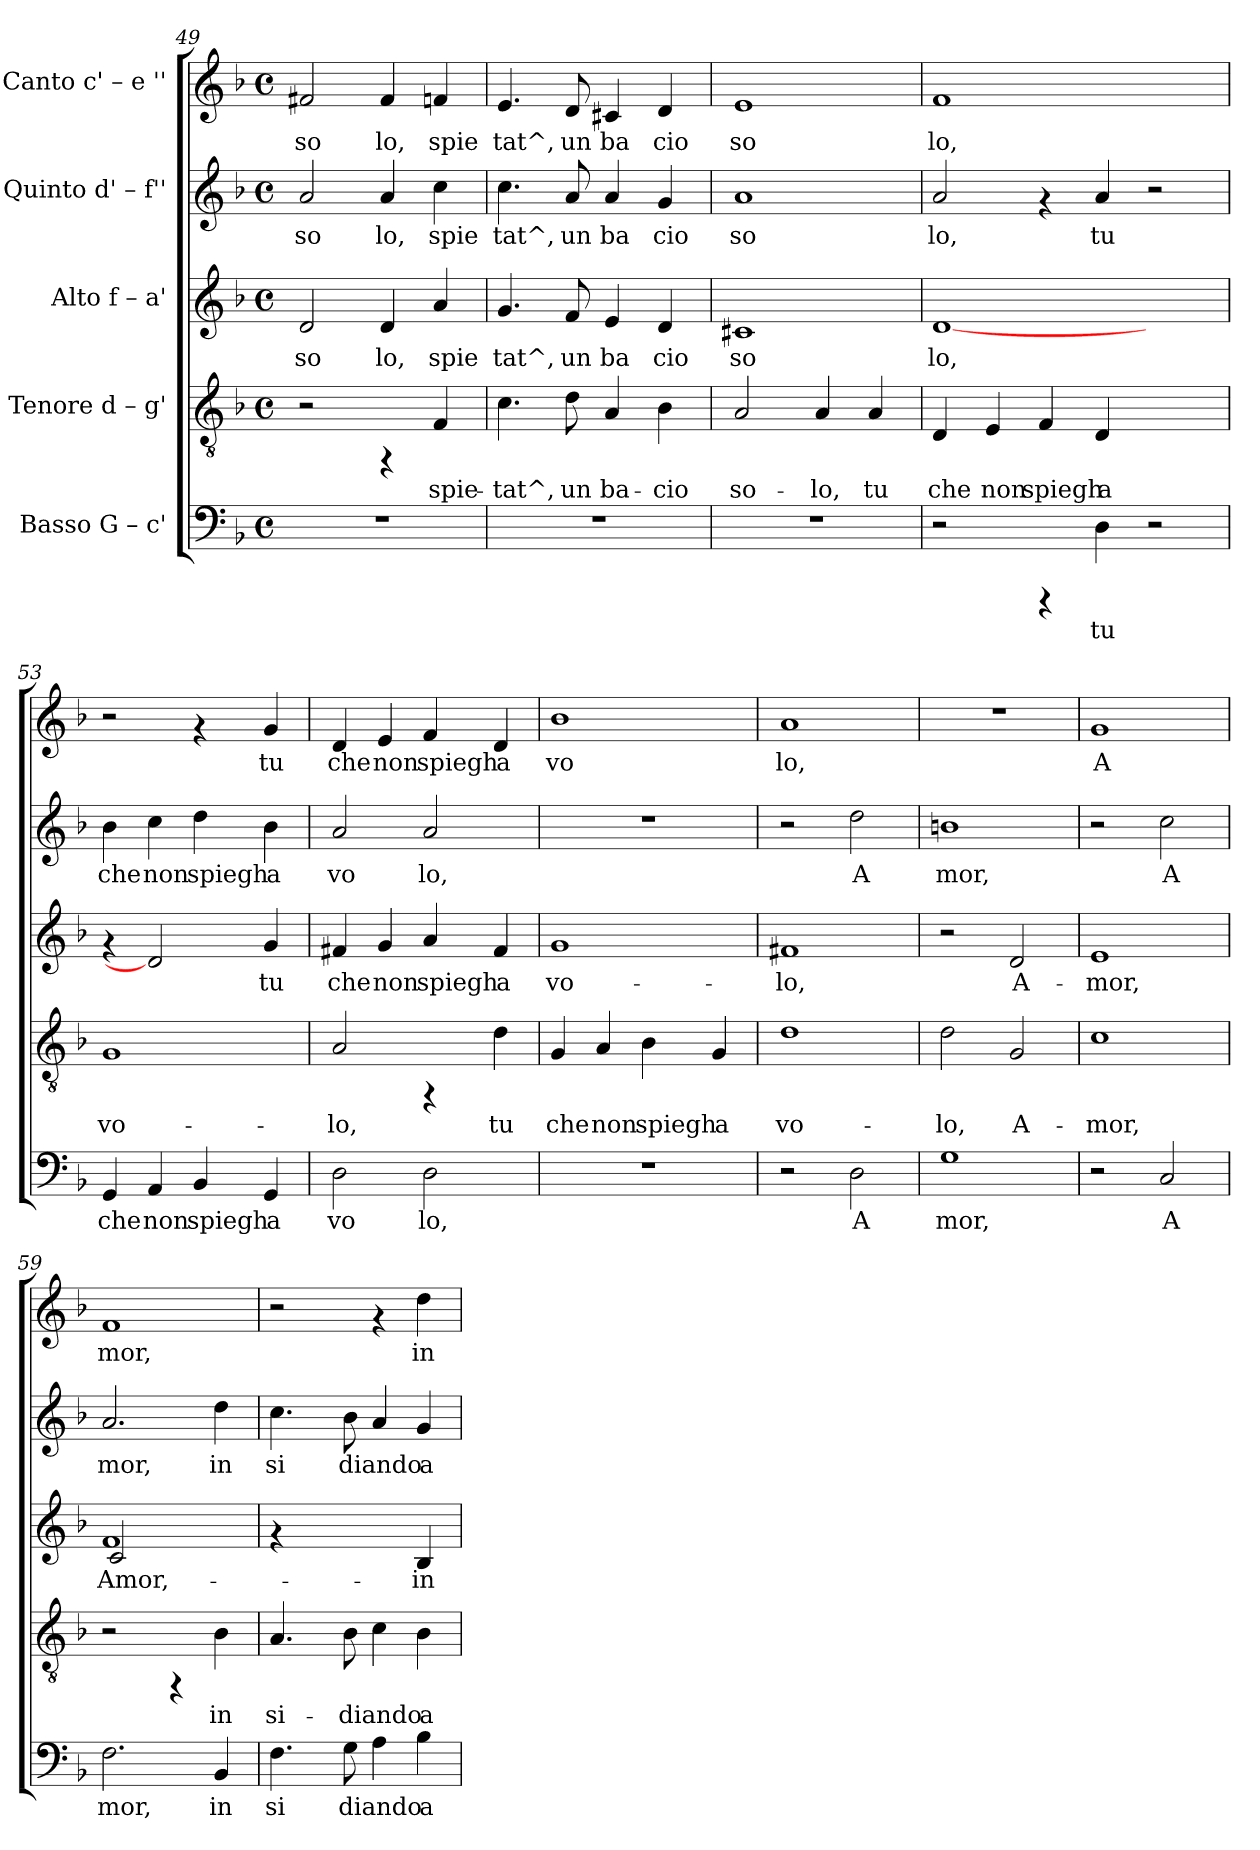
**kern	**text	**kern	**text	**kern	**text	**kern	**text	**kern	**text
*part5	*part5	*part4	*part4	*part3	*part3	*part2	*part2	*part1	*part1
*staff5	*staff5	*staff4	*staff4	*staff3	*staff3	*staff2	*staff2	*staff1	*staff1
*I"Basso  G – c'	*	*I"Tenore  d – g'	*	*I"Alto  f – a'	*	*I"Quinto  d' – f''	*	*I"Canto  c' – e ''	*
*clefF4	*	*clefGv2	*	*clefG2	*	*clefG2	*	*clefG2	*
*k[b-]	*	*k[b-]	*	*k[b-]	*	*k[b-]	*	*k[b-]	*
*F:	*	*F:	*	*F:	*	*F:	*	*F:	*
*M4/4	*	*M4/4	*	*M4/4	*	*M4/4	*	*M4/4	*
*met(c)	*	*met(c)	*	*met(c)	*	*met(c)	*	*met(c)	*
=49	=49	=49	=49	=49	=49	=49	=49	=49	=49
!	!	!	!	!	!LO:LY:b:cj	!	!LO:LY:b:rj	!	!LO:LY:b:rj
1r	.	2r	.	2d/	so	2a/	so	2f#X/	so
!	!	!	!	!	!LO:LY:b:cj	!	!LO:LY:b:rj	!	!LO:LY:b:rj
.	.	4rFF	.	4d/	lo,	4a/	lo,	4f#/	lo,
!	!	!	!LO:LY:b:cj	!	!LO:LY:b:cj	!	!LO:LY:b:rj	!	!LO:LY:b:rj
.	.	4F/	spie-	4a/	spie	4cc\	spie	4f/	spie
=50	=50	=50	=50	=50	=50	=50	=50	=50	=50
!	!	!	!LO:LY:b:cj	!	!LO:LY:b:cj	!	!LO:LY:b:rj	!	!LO:LY:b:rj
1r	.	4.c\	-tat^,	4.g/	tat^,	4.cc\	tat^,	4.e/	tat^,
!	!	!	!LO:LY:b:cj	!	!LO:LY:b:cj	!	!LO:LY:b:rj	!	!LO:LY:b:rj
.	.	8d\	un	8f/	un	8a/	un	8d/	un
!	!	!	!LO:LY:b:cj	!	!LO:LY:b:cj	!	!LO:LY:b:rj	!	!LO:LY:b:rj
.	.	4A/	ba-	4e/	ba	4a/	ba	4c#X/	ba
!	!	!	!LO:LY:b:cj	!	!LO:LY:b:cj	!	!LO:LY:b:rj	!	!LO:LY:b:rj
.	.	4B-\	-cio	4d/	cio	4g/	cio	4d/	cio
=51	=51	=51	=51	=51	=51	=51	=51	=51	=51
!	!	!	!LO:LY:b:cj	!	!LO:LY:b:cj	!	!LO:LY:b:rj	!	!LO:LY:b:rj
1r	.	2A/	so-	1c#X	so	1a	so	1e	so
!	!	!	!LO:LY:b:cj	!	!	!	!	!	!
.	.	4A/	-lo,	.	.	.	.	.	.
!	!	!	!LO:LY:b:cj	!	!	!	!	!	!
.	.	4A/	tu	.	.	.	.	.	.
=52	=52	=52	=52	=52	=52	=52	=52	=52	=52
!	!	!	!LO:LY:b:cj	!	!LO:LY:b:cj	!	!LO:LY:b:rj	!	!LO:LY:b:rj
2r	.	4D/	che	[1d	lo,	2a/	lo,	1f	lo,
!	!	!	!LO:LY:b:cj	!	!	!	!	!	!
.	.	4E/	non	.	.	.	.	.	.
!	!	!	!LO:LY:b:cj	!	!	!	!	!	!
4rCCC	.	4F/	spiegh	.	.	4rf	.	.	.
!	!LO:LY:b:cj	!	!LO:LY:b:cj	!	!	!	!LO:LY:b:rj	!	!
4D\	tu	4D/	a	.	.	4a/	tu	.	.
2r	.	2ryy	.	2ryy	.	2r	.	2ryy	.
=53	=53	=53	=53	=53	=53	=53	=53	=53	=53
!	!LO:LY:b:cj	!	!LO:LY:b:cj	!	!	!	!LO:LY:b:rj	!	!
4GG/	che	1G	vo-	4rf	.	4b-\	che	2r	.
!	!LO:LY:b:cj	!	!	!	!	!	!LO:LY:b:rj	!	!
4AA/	non	.	.	2d]	.	4cc\	non	.	.
!	!LO:LY:b:cj	!	!	!	!	!	!LO:LY:b:rj	!	!
4BB-/	spiegh	.	.	.	.	4dd\	spiegh	4rf	.
!	!LO:LY:b:cj	!	!	!	!LO:LY:b:cj	!	!LO:LY:b:rj	!	!LO:LY:b:rj
4GG/	a	.	.	4g/	tu	4b-\	a	4g/	tu
!!LO:PB:g=z
=54	=54	=54	=54	=54	=54	=54	=54	=54	=54
!	!LO:LY:b:cj	!	!LO:LY:b:cj	!	!LO:LY:b:cj	!	!LO:LY:b:rj	!	!LO:LY:b:rj
2D\	vo	2A/	-lo,	4f#X/	che	2a/	vo	4d/	che
!	!	!	!	!	!LO:LY:b:cj	!	!	!	!LO:LY:b:rj
.	.	.	.	4g/	non	.	.	4e/	non
!	!LO:LY:b:cj	!	!	!	!LO:LY:b:cj	!	!LO:LY:b:rj	!	!LO:LY:b:rj
2D\	lo,	4rFF	.	4a/	spiegh	2a/	lo,	4f/	spiegh
!	!	!	!LO:LY:b:cj	!	!LO:LY:b:cj	!	!	!	!LO:LY:b:rj
.	.	4d\	tu	4f#/	a	.	.	4d/	a
=55	=55	=55	=55	=55	=55	=55	=55	=55	=55
!	!	!	!LO:LY:b:cj	!	!LO:LY:b:cj	!	!	!	!LO:LY:b:rj
1r	.	4G/	che	1g	vo-	1r	.	1b-	vo
!	!	!	!LO:LY:b:cj	!	!	!	!	!	!
.	.	4A/	non	.	.	.	.	.	.
!	!	!	!LO:LY:b:cj	!	!	!	!	!	!
.	.	4B-\	spiegh	.	.	.	.	.	.
!	!	!	!LO:LY:b:cj	!	!	!	!	!	!
.	.	4G/	a	.	.	.	.	.	.
=56	=56	=56	=56	=56	=56	=56	=56	=56	=56
!	!	!	!LO:LY:b:cj	!	!LO:LY:b:cj	!	!	!	!LO:LY:b:rj
2r	.	1d	vo-	1f#X	-lo,	2r	.	1a	lo,
!	!LO:LY:b:cj	!	!	!	!	!	!LO:LY:b:rj	!	!
2D\	A	.	.	.	.	2dd\	A	.	.
=57	=57	=57	=57	=57	=57	=57	=57	=57	=57
!	!LO:LY:b:cj	!	!LO:LY:b:cj	!	!	!	!LO:LY:b:rj	!	!
1G	mor,	2d\	-lo,	2r	.	1bn	mor,	1r	.
!	!	!	!LO:LY:b:cj	!	!LO:LY:b:cj	!	!	!	!
.	.	2G/	A-	2d/	A-	.	.	.	.
=58	=58	=58	=58	=58	=58	=58	=58	=58	=58
!	!	!	!LO:LY:b:cj	!	!LO:LY:b:cj	!	!	!	!LO:LY:b:rj
2r	.	1c	-mor,	1e	-mor,	2r	.	1g	A
!	!LO:LY:b:cj	!	!	!	!	!	!LO:LY:b:rj	!	!
2C/	A	.	.	.	.	2cc\	A	.	.
=59	=59	=59	=59	=59	=59	=59	=59	=59	=59
!	!LO:LY:b:cj	!	!	!	!LO:LY:b:cj	!	!LO:LY:b:rj	!	!LO:LY:b:rj
*	*	*	*	*^	*	*	*	*	*
2.F\	mor,	2r	.	1f	2c/	Amor,-	2.a/	mor,	1f	mor,
.	.	4rFF	.	.	2ryy	.	.	.	.	.
!	!LO:LY:b:cj	!	!LO:LY:b:cj	!	!	!	!	!LO:LY:b:rj	!	!
4BB-/	in	4B-\	in	.	.	.	4dd\	in	.	.
*	*	*	*	*v	*v	*	*	*	*	*
=60	=60	=60	=60	=60	=60	=60	=60	=60	=60
!	!LO:LY:b:cj	!	!LO:LY:b:cj	!	!	!	!LO:LY:b:rj	!	!
4.F\	si	4.A/	si-	4rf	.	4.cc\	si	2r	.
.	.	.	.	2ryy	.	.	.	.	.
!	!LO:LY:b:cj	!	!LO:LY:b:cj	!	!	!	!LO:LY:b:rj	!	!
8G\	diando	8B-\	-diando	.	.	8b-\	diando	.	.
!	!LO:LY:b:cj	!	!LO:LY:b:cj	!	!	!	!LO:LY:b:rj	!	!
4A\	.	4c\	.	.	.	4a/	.	4rf	.
!	!LO:LY:b:cj	!	!LO:LY:b:cj	!	!LO:LY:b:cj	!	!LO:LY:b:rj	!	!LO:LY:b:rj
4B-\	a	4B-\	a	4B-/	-in-	4g/	a	4dd\	in
=	=	=	=	=	=	=	=	=	=
*-	*-	*-	*-	*-	*-	*-	*-	*-	*-
